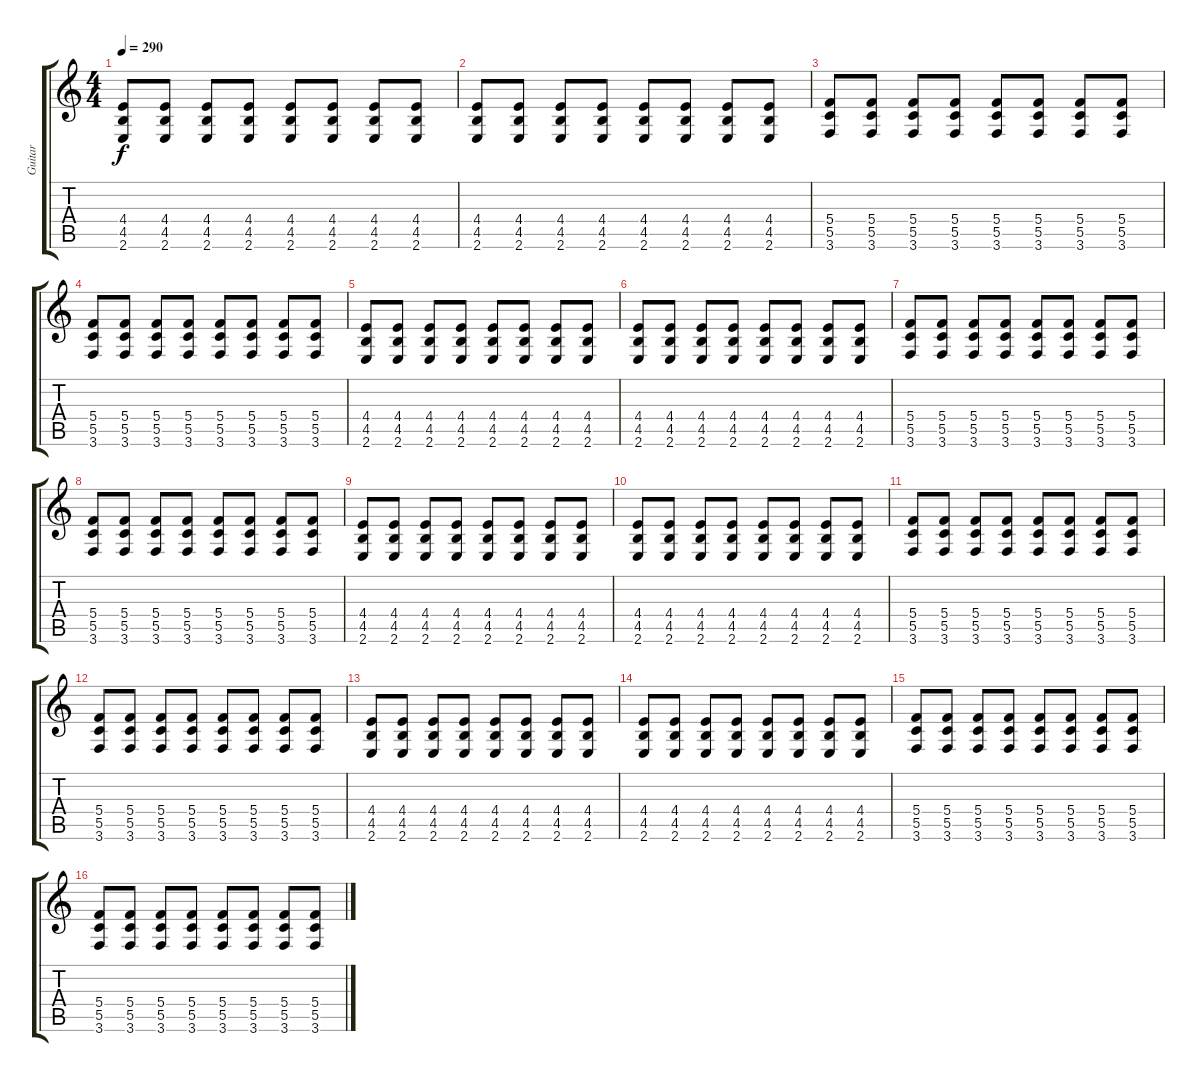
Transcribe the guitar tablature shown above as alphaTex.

\track ("Guitar" "Guitar") {instrument distortionguitar}
\staff {score tabs}
\tuning (D4 A3 F3 C3 G2 D2) {hide}
\ts (4 4)
\tempo 290
\clef g2
\ks c
(4.4 4.5 2.6).8{dy f} (4.4 4.5 2.6).8 (4.4 4.5 2.6).8 (4.4 4.5 2.6).8 (4.4 4.5 2.6).8 (4.4 4.5 2.6).8 (4.4 4.5 2.6).8 (4.4 4.5 2.6).8 |
(4.4 4.5 2.6).8 (4.4 4.5 2.6).8 (4.4 4.5 2.6).8 (4.4 4.5 2.6).8 (4.4 4.5 2.6).8 (4.4 4.5 2.6).8 (4.4 4.5 2.6).8 (4.4 4.5 2.6).8 |
(5.4 5.5 3.6).8 (5.4 5.5 3.6).8 (5.4 5.5 3.6).8 (5.4 5.5 3.6).8 (5.4 5.5 3.6).8 (5.4 5.5 3.6).8 (5.4 5.5 3.6).8 (5.4 5.5 3.6).8 |
(5.4 5.5 3.6).8 (5.4 5.5 3.6).8 (5.4 5.5 3.6).8 (5.4 5.5 3.6).8 (5.4 5.5 3.6).8 (5.4 5.5 3.6).8 (5.4 5.5 3.6).8 (5.4 5.5 3.6).8 |
(4.4 4.5 2.6).8 (4.4 4.5 2.6).8 (4.4 4.5 2.6).8 (4.4 4.5 2.6).8 (4.4 4.5 2.6).8 (4.4 4.5 2.6).8 (4.4 4.5 2.6).8 (4.4 4.5 2.6).8 |
(4.4 4.5 2.6).8 (4.4 4.5 2.6).8 (4.4 4.5 2.6).8 (4.4 4.5 2.6).8 (4.4 4.5 2.6).8 (4.4 4.5 2.6).8 (4.4 4.5 2.6).8 (4.4 4.5 2.6).8 |
(5.4 5.5 3.6).8 (5.4 5.5 3.6).8 (5.4 5.5 3.6).8 (5.4 5.5 3.6).8 (5.4 5.5 3.6).8 (5.4 5.5 3.6).8 (5.4 5.5 3.6).8 (5.4 5.5 3.6).8 |
(5.4 5.5 3.6).8 (5.4 5.5 3.6).8 (5.4 5.5 3.6).8 (5.4 5.5 3.6).8 (5.4 5.5 3.6).8 (5.4 5.5 3.6).8 (5.4 5.5 3.6).8 (5.4 5.5 3.6).8 |
(4.4 4.5 2.6).8 (4.4 4.5 2.6).8 (4.4 4.5 2.6).8 (4.4 4.5 2.6).8 (4.4 4.5 2.6).8 (4.4 4.5 2.6).8 (4.4 4.5 2.6).8 (4.4 4.5 2.6).8 |
(4.4 4.5 2.6).8 (4.4 4.5 2.6).8 (4.4 4.5 2.6).8 (4.4 4.5 2.6).8 (4.4 4.5 2.6).8 (4.4 4.5 2.6).8 (4.4 4.5 2.6).8 (4.4 4.5 2.6).8 |
(5.4 5.5 3.6).8 (5.4 5.5 3.6).8 (5.4 5.5 3.6).8 (5.4 5.5 3.6).8 (5.4 5.5 3.6).8 (5.4 5.5 3.6).8 (5.4 5.5 3.6).8 (5.4 5.5 3.6).8 |
(5.4 5.5 3.6).8 (5.4 5.5 3.6).8 (5.4 5.5 3.6).8 (5.4 5.5 3.6).8 (5.4 5.5 3.6).8 (5.4 5.5 3.6).8 (5.4 5.5 3.6).8 (5.4 5.5 3.6).8 |
(4.4 4.5 2.6).8 (4.4 4.5 2.6).8 (4.4 4.5 2.6).8 (4.4 4.5 2.6).8 (4.4 4.5 2.6).8 (4.4 4.5 2.6).8 (4.4 4.5 2.6).8 (4.4 4.5 2.6).8 |
(4.4 4.5 2.6).8 (4.4 4.5 2.6).8 (4.4 4.5 2.6).8 (4.4 4.5 2.6).8 (4.4 4.5 2.6).8 (4.4 4.5 2.6).8 (4.4 4.5 2.6).8 (4.4 4.5 2.6).8 |
(5.4 5.5 3.6).8 (5.4 5.5 3.6).8 (5.4 5.5 3.6).8 (5.4 5.5 3.6).8 (5.4 5.5 3.6).8 (5.4 5.5 3.6).8 (5.4 5.5 3.6).8 (5.4 5.5 3.6).8 |
(5.4 5.5 3.6).8 (5.4 5.5 3.6).8 (5.4 5.5 3.6).8 (5.4 5.5 3.6).8 (5.4 5.5 3.6).8 (5.4 5.5 3.6).8 (5.4 5.5 3.6).8 (5.4 5.5 3.6).8
